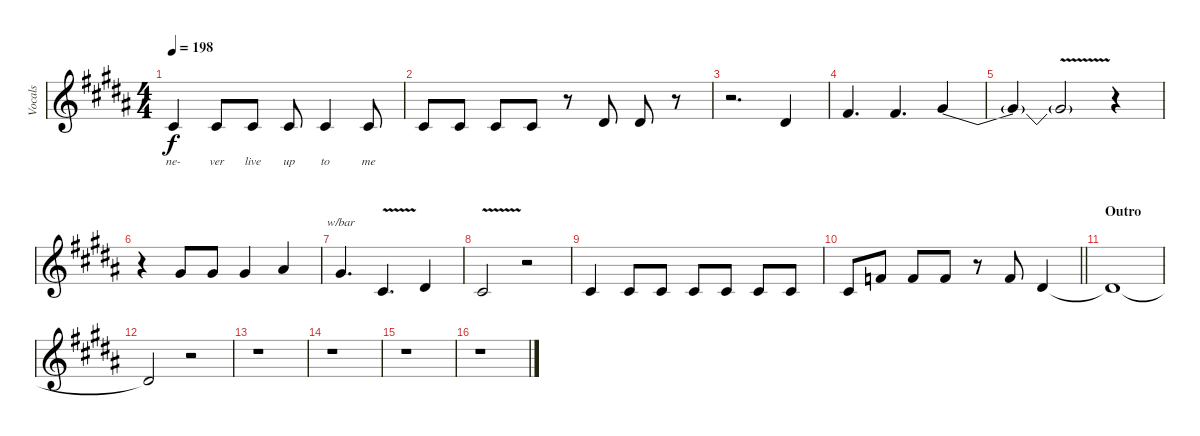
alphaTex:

\track ("Vocals" "Vocals") {instrument lead6voice}
\staff {score}
\tuning (Eb4 Bb3 Gb3 Db3 Ab2 Db2) {hide}
\ts (4 4)
\tempo 198
\clef g2
\ks b
7.3.4{lyrics (0 "ne-") lyrics (1 "") lyrics (2 "") lyrics (3 "") lyrics (4 "") dy f} 7.3.8{lyrics (0 "ver") lyrics (1 "") lyrics (2 "") lyrics (3 "") lyrics (4 "")} 7.3.8{lyrics (0 "live") lyrics (1 "") lyrics (2 "") lyrics (3 "") lyrics (4 "")} 7.3.8{lyrics (0 "up") lyrics (1 "") lyrics (2 "") lyrics (3 "") lyrics (4 "")} 7.3.4{lyrics (0 "to") lyrics (1 "") lyrics (2 "") lyrics (3 "") lyrics (4 "")} 7.3.8{lyrics (0 "me") lyrics (1 "") lyrics (2 "") lyrics (3 "") lyrics (4 "")} |
7.3.8 7.3.8 7.3.8 7.3.8 r.8 5.2.8 5.2.8 r.8 |
r.2{d} 5.2.4 |
8.2.4{d} 8.2.4{d} 8.2{be (custom 0 4 25 4 30 0 35 4 60 4)}.4 |
8.2{t}.4 8.2{v t}.2 r.4 |
r.4 5.1.8 5.1.8 5.1.4 7.1.4 |
7.3.4{d tbe (custom default 0 14 27 14 32 0 60 0)} 7.3{v}.4{d} 5.2.4 |
7.3{v}.2 r.2 |
7.3.4 7.3.8 7.3.8 7.3.8 7.3.8 7.3.8 7.3.8 |
\barLineRight lightlight
7.3.8 7.2.8 7.2.8 7.2.8 r.8 7.2.8 5.2.4 |
\section ("" "Outro")
5.2{t}.1 |
5.2{t}.2 r.2 |
r.1 |
r.1 |
r.1 |
r.1
